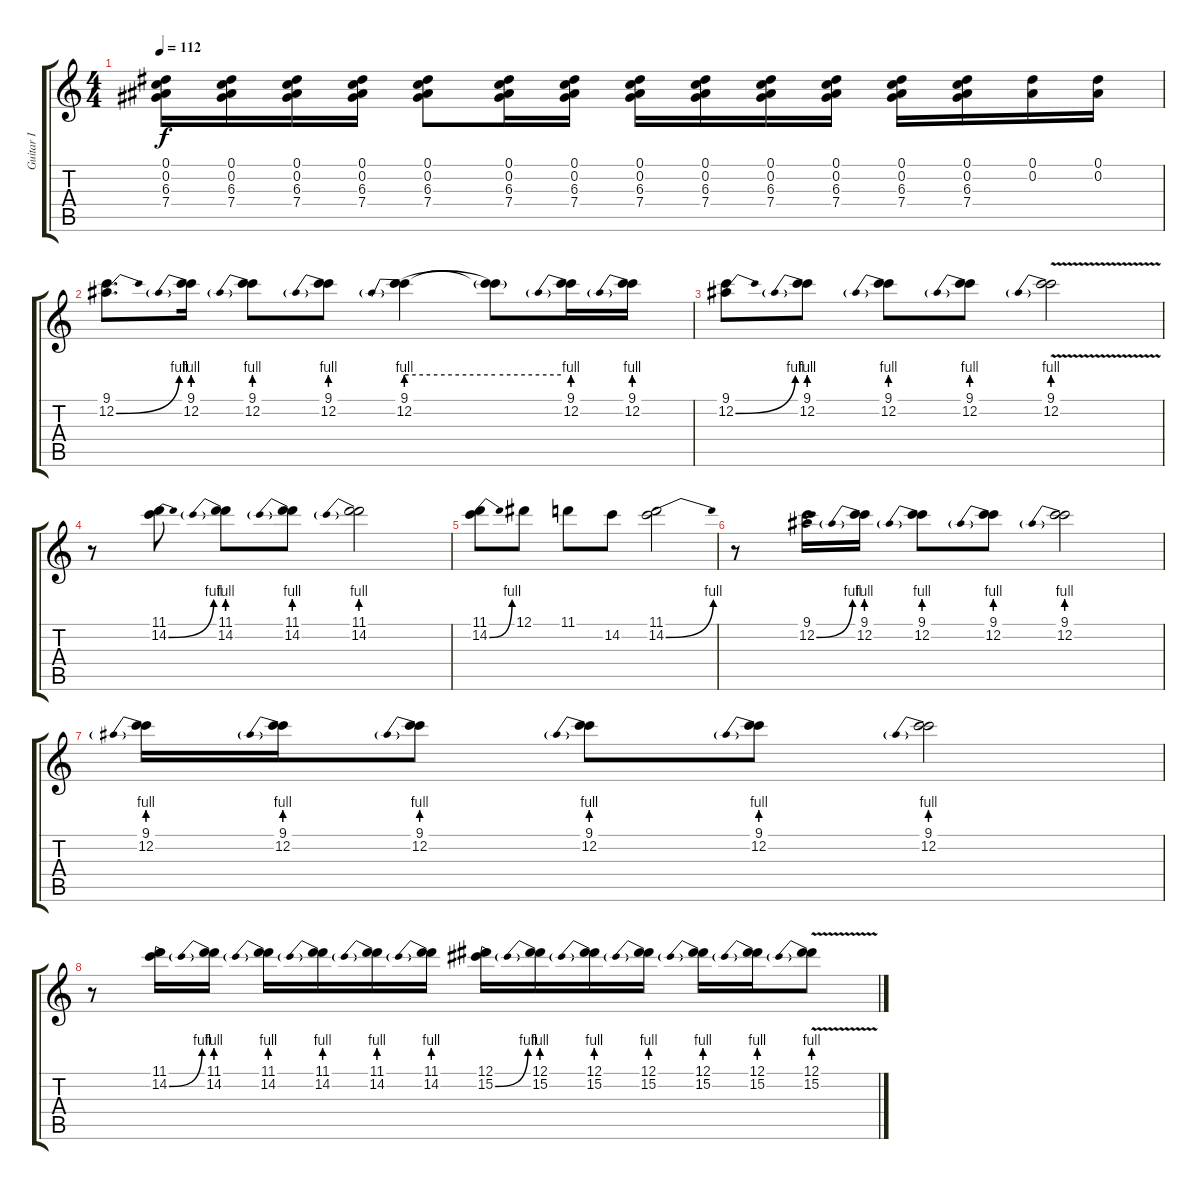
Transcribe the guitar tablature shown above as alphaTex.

\track ("Guitar I" "Guitar I") {instrument overdrivenguitar}
\staff {score tabs}
\tuning (Eb4 Bb3 Gb3 Db3 Ab2 Eb2) {hide}
\ts (4 4)
\tempo 112
\clef g2
\ks c
(0.1 0.2 6.3 7.4).16{dy f} (0.1 0.2 6.3 7.4).16 (0.1 0.2 6.3 7.4).16 (0.1 0.2 6.3 7.4).16 (0.1 0.2 6.3 7.4).8 (0.1 0.2 6.3 7.4).16 (0.1 0.2 6.3 7.4).16 (0.1 0.2 6.3 7.4).16 (0.1 0.2 6.3 7.4).16 (0.1 0.2 6.3 7.4).16 (0.1 0.2 6.3 7.4).16 (0.1 0.2 6.3 7.4).16 (0.1 0.2 6.3 7.4).16 (0.1 0.2).16 (0.1 0.2).16 |
(9.1 12.2{be (bend 0 0 60 4)}).8{d} (9.1 12.2{be (prebend 0 4 60 4)}).16 (9.1 12.2{be (prebend 0 4 60 4)}).8 (9.1 12.2{be (prebend 0 4 60 4)}).8 (9.1 12.2{be (prebend 0 4 60 4)}).4 (9.1{t} 12.2{be (hold 0 4 60 4) t}).8 (9.1 12.2{be (prebend 0 4 60 4)}).16 (9.1 12.2{be (prebend 0 4 60 4)}).16 |
(9.1 12.2{be (bend 0 0 60 4)}).8 (9.1 12.2{be (prebend 0 4 60 4)}).8 (9.1 12.2{be (prebend 0 4 60 4)}).8 (9.1 12.2{be (prebend 0 4 60 4)}).8 (9.1{v} 12.2{be (prebend 0 4 60 4)}).2 |
r.8 (11.1 14.2{be (bend 0 0 60 4)}).8 (11.1 14.2{be (prebend 0 4 60 4)}).8 (11.1 14.2{be (prebend 0 4 60 4)}).8 (11.1 14.2{be (prebend 0 4 60 4)}).2 |
(11.1 14.2{be (bend 0 0 60 4)}).8 12.1.8 11.1.8 14.2.8 (11.1 14.2{be (bend 0 0 60 4)}).2 |
r.8 (9.1 12.2{be (bend 0 0 60 4)}).16 (9.1 12.2{be (prebend 0 4 60 4)}).16 (9.1 12.2{be (prebend 0 4 60 4)}).8 (9.1 12.2{be (prebend 0 4 60 4)}).8 (9.1 12.2{be (prebend 0 4 60 4)}).2 |
(9.1 12.2{be (prebend 0 4 60 4)}).16 (9.1 12.2{be (prebend 0 4 60 4)}).16 (9.1 12.2{be (prebend 0 4 60 4)}).8 (9.1 12.2{be (prebend 0 4 60 4)}).8 (9.1 12.2{be (prebend 0 4 60 4)}).8 (9.1 12.2{be (prebend 0 4 60 4)}).2 |
r.8 (11.1 14.2{be (bend 0 0 60 4)}).16 (11.1 14.2{be (prebend 0 4 60 4)}).16 (11.1 14.2{be (prebend 0 4 60 4)}).16 (11.1 14.2{be (prebend 0 4 60 4)}).16 (11.1 14.2{be (prebend 0 4 60 4)}).16 (11.1 14.2{be (prebend 0 4 60 4)}).16 (12.1 15.2{be (bend 0 0 60 4)}).16 (12.1 15.2{be (prebend 0 4 60 4)}).16 (12.1 15.2{be (prebend 0 4 60 4)}).16 (12.1 15.2{be (prebend 0 4 60 4)}).16 (12.1 15.2{be (prebend 0 4 60 4)}).16 (12.1 15.2{be (prebend 0 4 60 4)}).16 (12.1{v} 15.2{be (prebend 0 4 60 4)}).8
